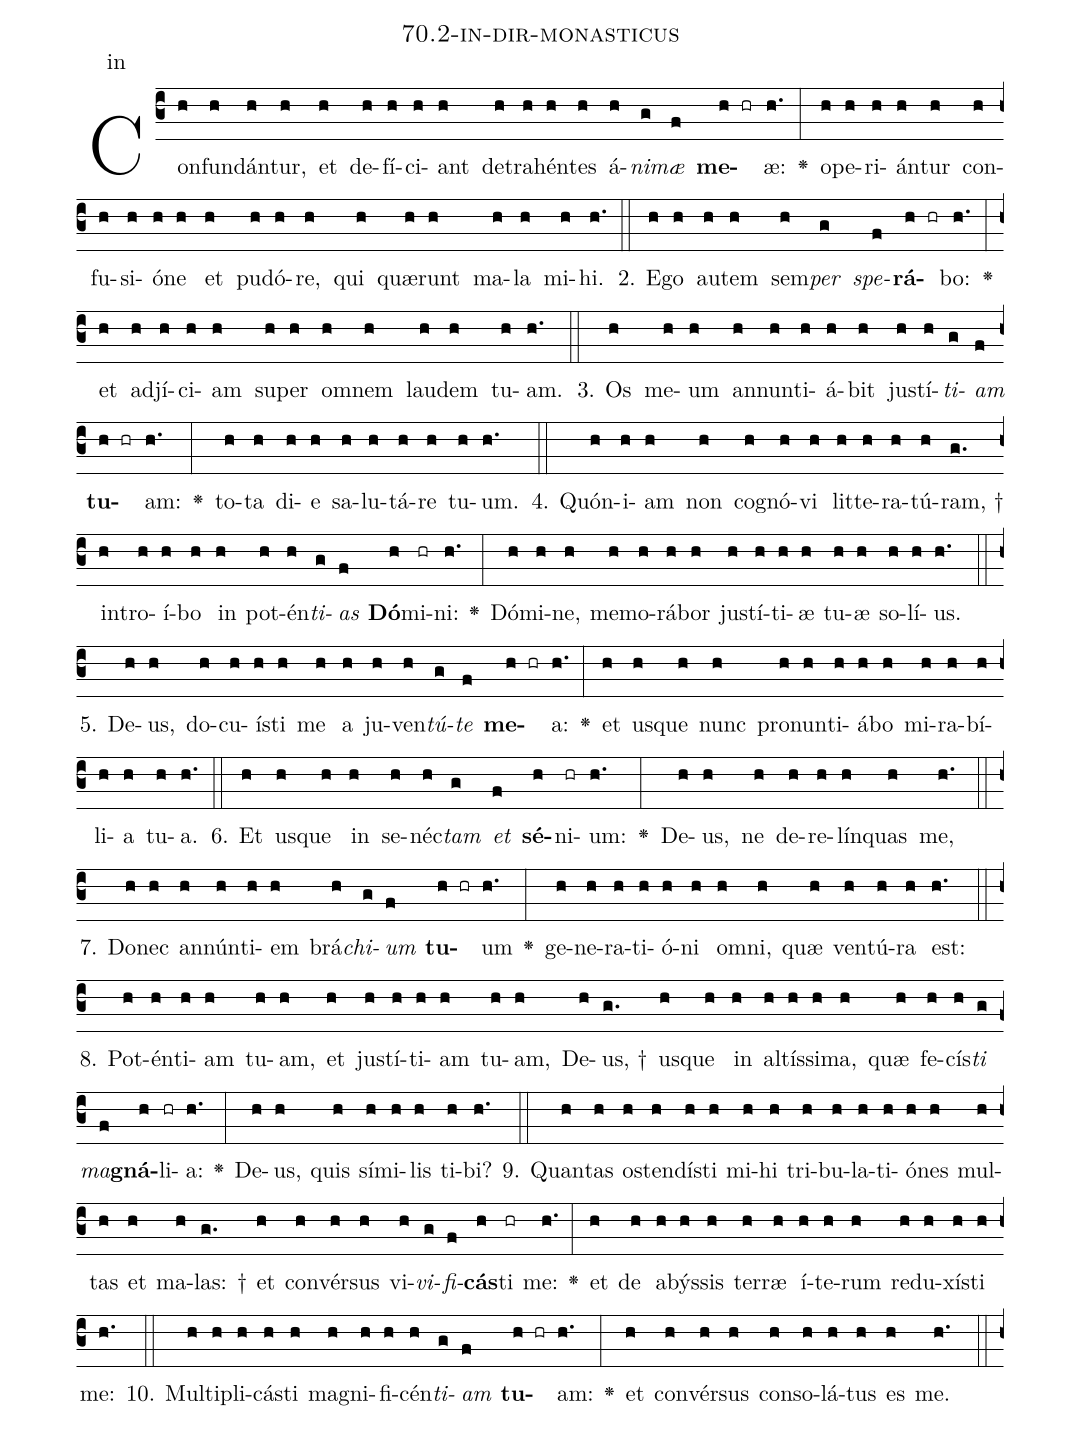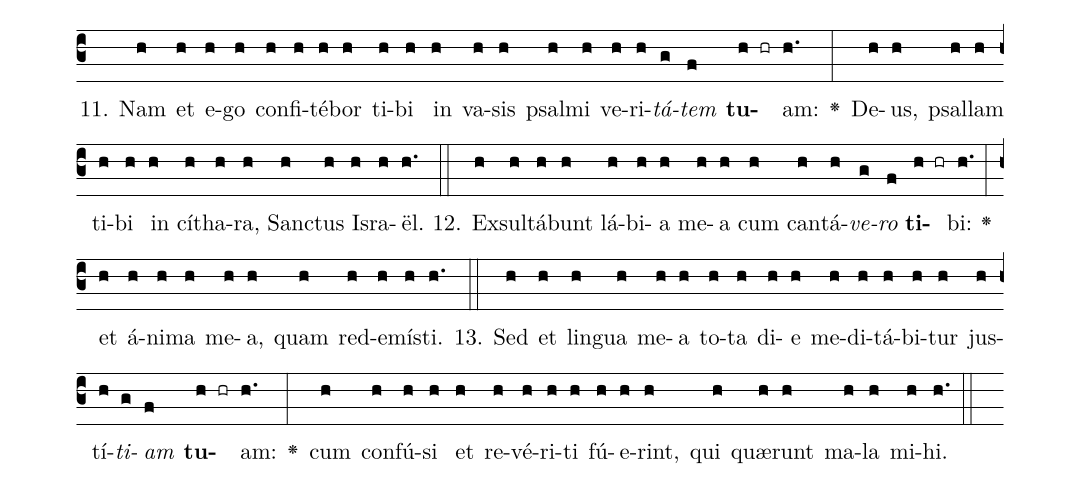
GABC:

name: 70.2-in-dir-monasticus;
annotation: in;
%%
(c3)Con(h)fun(h)dán(h)tur,(h) et(h) de(h)fí(h)ci(h)ant(h) de(h)tra(h)hén(h)tes(h) á(h)<i>ni</i>(g)<i>mæ</i>(f) <b>me</b>(h hr)æ:(h.) <v>\greheightstar</v>(:) o(h)pe(h)ri(h)án(h)tur(h) con(h)fu(h)si(h)ó(h)ne(h) et(h) pu(h)dó(h)re,(h) qui(h) quæ(h)runt(h) ma(h)la(h) mi(h)hi.(h.) (::)
2. E(h)go(h) au(h)tem(h) sem(h)<i>per</i>(g) <i>spe</i>(f)<b>rá</b>(h hr)bo:(h.) <v>\greheightstar</v>(:) et(h) ad(h)jí(h)ci(h)am(h) su(h)per(h) om(h)nem(h) lau(h)dem(h) tu(h)am.(h.) (::)
3. Os(h) me(h)um(h) an(h)nun(h)ti(h)á(h)bit(h) jus(h)tí(h)<i>ti</i>(g)<i>am</i>(f) <b>tu</b>(h hr)am:(h.) <v>\greheightstar</v>(:) to(h)ta(h) di(h)e(h) sa(h)lu(h)tá(h)re(h) tu(h)um.(h.) (::)
4. Quón(h)i(h)am(h) non(h) co(h)gnó(h)vi(h) lit(h)te(h)ra(h)tú(h)ram, †(g.) in(h)tro(h)í(h)bo(h) in(h) pot(h)én(h)<i>ti</i>(g)<i>as</i>(f) <b>Dó</b>(h)mi(hr)ni:(h.) <v>\greheightstar</v>(:) Dó(h)mi(h)ne,(h) me(h)mo(h)rá(h)bor(h) jus(h)tí(h)ti(h)æ(h) tu(h)æ(h) so(h)lí(h)us.(h.) (::)
5. De(h)us,(h) do(h)cu(h)ís(h)ti(h) me(h) a(h) ju(h)ven(h)<i>tú</i>(g)<i>te</i>(f) <b>me</b>(h hr)a:(h.) <v>\greheightstar</v>(:) et(h) us(h)que(h) nunc(h) pro(h)nun(h)ti(h)á(h)bo(h) mi(h)ra(h)bí(h)li(h)a(h) tu(h)a.(h.) (::)
6. Et(h) us(h)que(h) in(h) se(h)néc(h)<i>tam</i>(g) <i>et</i>(f) <b>sé</b>(h)ni(hr)um:(h.) <v>\greheightstar</v>(:) De(h)us,(h) ne(h) de(h)re(h)lín(h)quas(h) me,(h.) (::)
7. Do(h)nec(h) an(h)nún(h)ti(h)em(h) brá(h)<i>chi</i>(g)<i>um</i>(f) <b>tu</b>(h hr)um(h.) <v>\greheightstar</v>(:) ge(h)ne(h)ra(h)ti(h)ó(h)ni(h) om(h)ni,(h) quæ(h) ven(h)tú(h)ra(h) est:(h.) (::)
8. Pot(h)én(h)ti(h)am(h) tu(h)am,(h) et(h) jus(h)tí(h)ti(h)am(h) tu(h)am,(h) De(h)us, †(g.) us(h)que(h) in(h) al(h)tís(h)si(h)ma,(h) quæ(h) fe(h)cís(h)<i>ti</i>(g) <i>ma</i>(f)<b>gná</b>(h)li(hr)a:(h.) <v>\greheightstar</v>(:) De(h)us,(h) quis(h) sí(h)mi(h)lis(h) ti(h)bi?(h.) (::)
9. Quan(h)tas(h) os(h)ten(h)dís(h)ti(h) mi(h)hi(h) tri(h)bu(h)la(h)ti(h)ó(h)nes(h) mul(h)tas(h) et(h) ma(h)las: †(g.) et(h) con(h)vér(h)sus(h) vi(h)<i>vi</i>(g)<i>fi</i>(f)<b>cás</b>(h)ti(hr) me:(h.) <v>\greheightstar</v>(:) et(h) de(h) a(h)býs(h)sis(h) ter(h)ræ(h) í(h)te(h)rum(h) re(h)du(h)xís(h)ti(h) me:(h.) (::)
10. Mul(h)ti(h)pli(h)cás(h)ti(h) ma(h)gni(h)fi(h)cén(h)<i>ti</i>(g)<i>am</i>(f) <b>tu</b>(h hr)am:(h.) <v>\greheightstar</v>(:) et(h) con(h)vér(h)sus(h) con(h)so(h)lá(h)tus(h) es(h) me.(h.) (::)
11. Nam(h) et(h) e(h)go(h) con(h)fi(h)té(h)bor(h) ti(h)bi(h) in(h) va(h)sis(h) psal(h)mi(h) ve(h)ri(h)<i>tá</i>(g)<i>tem</i>(f) <b>tu</b>(h hr)am:(h.) <v>\greheightstar</v>(:) De(h)us,(h) psal(h)lam(h) ti(h)bi(h) in(h) cí(h)tha(h)ra,(h) Sanc(h)tus(h) Is(h)ra(h)ël.(h.) (::)
12. Ex(h)sul(h)tá(h)bunt(h) lá(h)bi(h)a(h) me(h)a(h) cum(h) can(h)tá(h)<i>ve</i>(g)<i>ro</i>(f) <b>ti</b>(h hr)bi:(h.) <v>\greheightstar</v>(:) et(h) á(h)ni(h)ma(h) me(h)a,(h) quam(h) red(h)e(h)mís(h)ti.(h.) (::)
13. Sed(h) et(h) lin(h)gua(h) me(h)a(h) to(h)ta(h) di(h)e(h) me(h)di(h)tá(h)bi(h)tur(h) jus(h)tí(h)<i>ti</i>(g)<i>am</i>(f) <b>tu</b>(h hr)am:(h.) <v>\greheightstar</v>(:) cum(h) con(h)fú(h)si(h) et(h) re(h)vé(h)ri(h)ti(h) fú(h)e(h)rint,(h) qui(h) quæ(h)runt(h) ma(h)la(h) mi(h)hi.(h.) (::)
